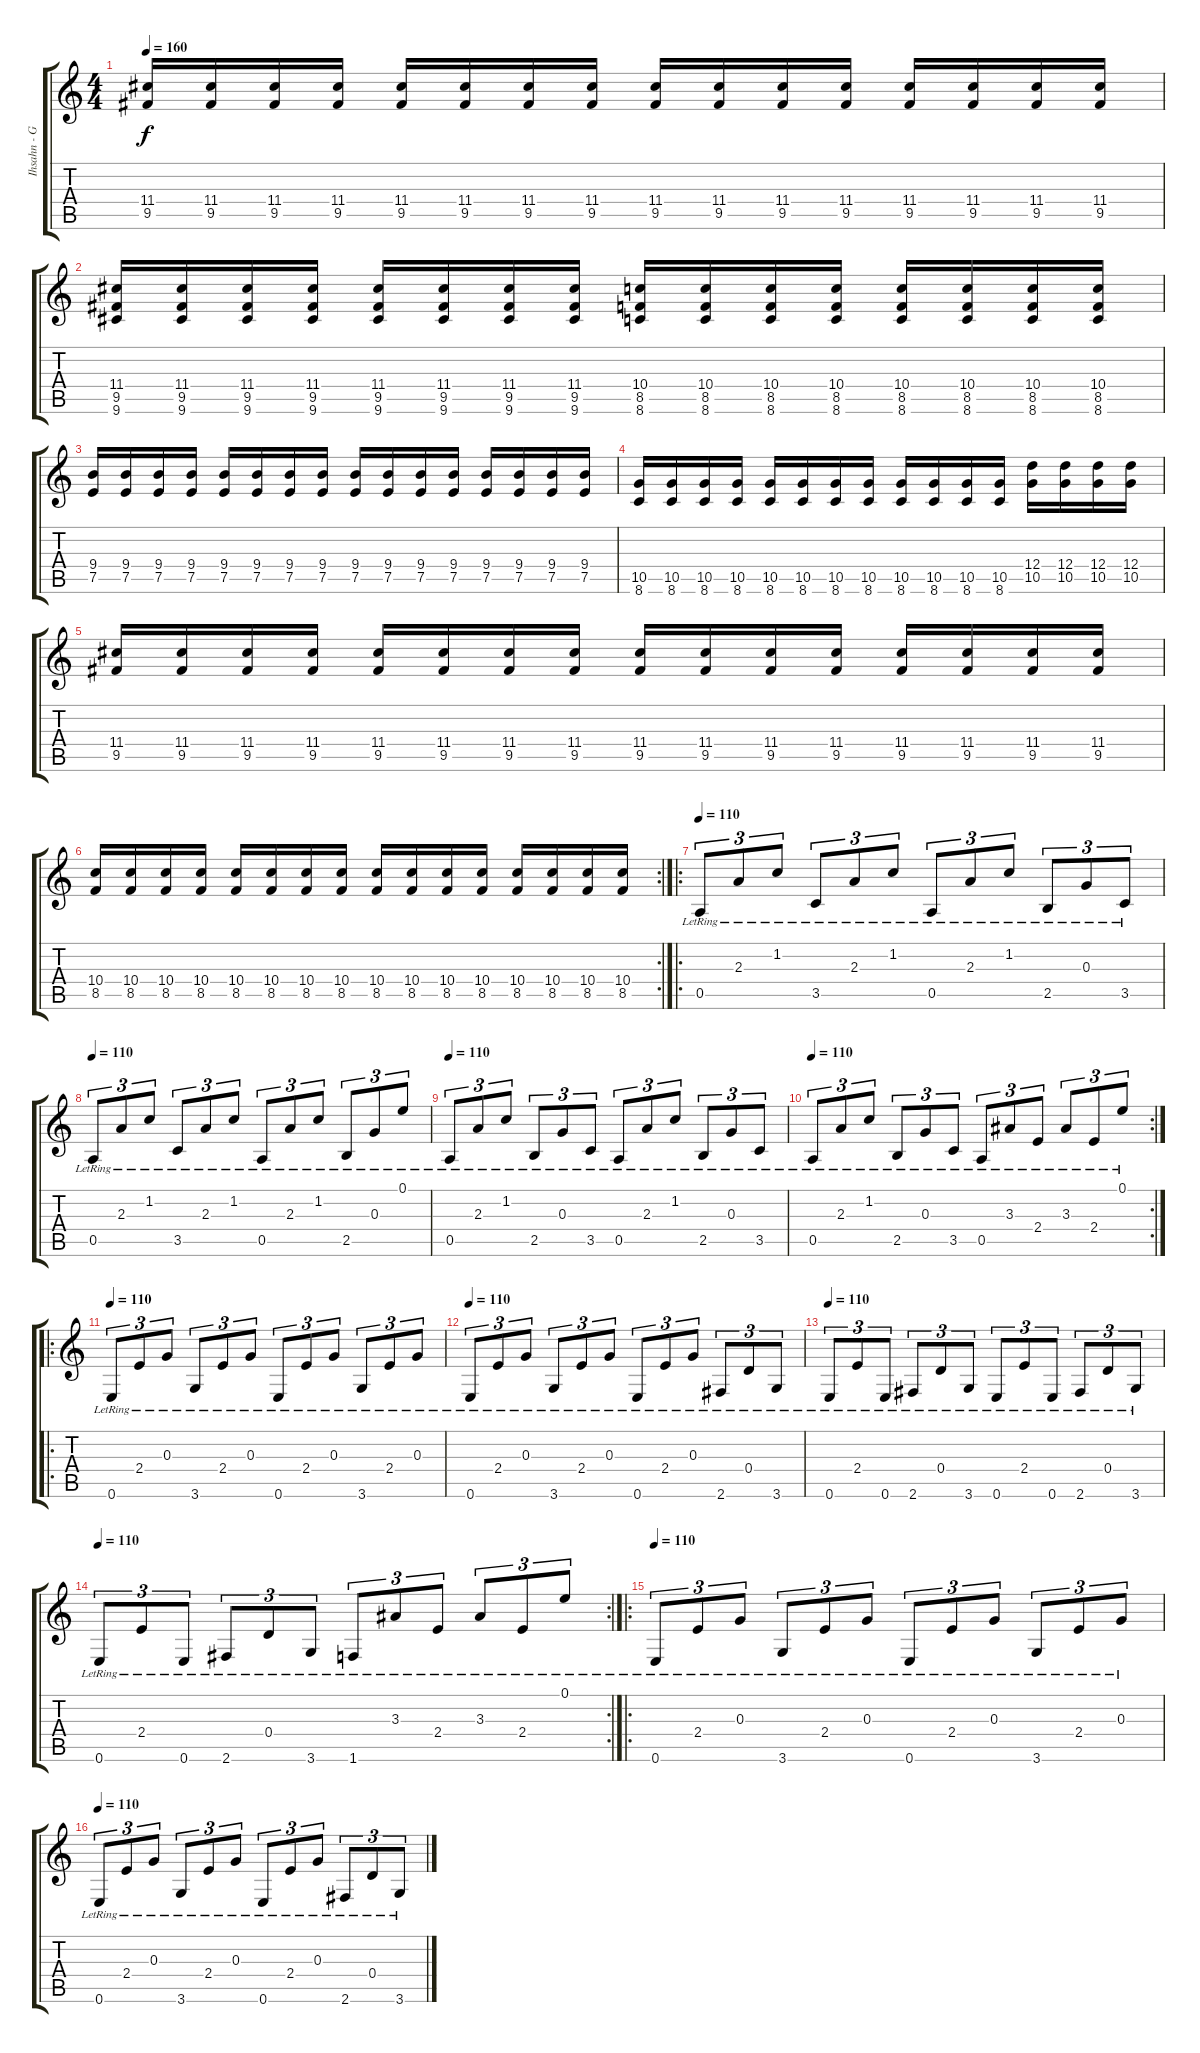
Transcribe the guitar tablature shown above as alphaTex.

\track ("Ihsahn - Guitar" "Ihsahn - G") {instrument distortionguitar}
\staff {score tabs}
\tuning (E4 B3 G3 D3 A2 E2) {hide}
\ts (4 4)
\tempo 160
\clef g2
\ks c
(11.4 9.5).16{dy f} (11.4 9.5).16 (11.4 9.5).16 (11.4 9.5).16 (11.4 9.5).16 (11.4 9.5).16 (11.4 9.5).16 (11.4 9.5).16 (11.4 9.5).16 (11.4 9.5).16 (11.4 9.5).16 (11.4 9.5).16 (11.4 9.5).16 (11.4 9.5).16 (11.4 9.5).16 (11.4 9.5).16 |
(11.4 9.5 9.6).16 (11.4 9.5 9.6).16 (11.4 9.5 9.6).16 (11.4 9.5 9.6).16 (11.4 9.5 9.6).16 (11.4 9.5 9.6).16 (11.4 9.5 9.6).16 (11.4 9.5 9.6).16 (10.4 8.5 8.6).16 (10.4 8.5 8.6).16 (10.4 8.5 8.6).16 (10.4 8.5 8.6).16 (10.4 8.5 8.6).16 (10.4 8.5 8.6).16 (10.4 8.5 8.6).16 (10.4 8.5 8.6).16 |
(9.4 7.5).16 (9.4 7.5).16 (9.4 7.5).16 (9.4 7.5).16 (9.4 7.5).16 (9.4 7.5).16 (9.4 7.5).16 (9.4 7.5).16 (9.4 7.5).16 (9.4 7.5).16 (9.4 7.5).16 (9.4 7.5).16 (9.4 7.5).16 (9.4 7.5).16 (9.4 7.5).16 (9.4 7.5).16 |
(10.5 8.6).16 (10.5 8.6).16 (10.5 8.6).16 (10.5 8.6).16 (10.5 8.6).16 (10.5 8.6).16 (10.5 8.6).16 (10.5 8.6).16 (10.5 8.6).16 (10.5 8.6).16 (10.5 8.6).16 (10.5 8.6).16 (12.4 10.5).16 (12.4 10.5).16 (12.4 10.5).16 (12.4 10.5).16 |
(11.4 9.5).16 (11.4 9.5).16 (11.4 9.5).16 (11.4 9.5).16 (11.4 9.5).16 (11.4 9.5).16 (11.4 9.5).16 (11.4 9.5).16 (11.4 9.5).16 (11.4 9.5).16 (11.4 9.5).16 (11.4 9.5).16 (11.4 9.5).16 (11.4 9.5).16 (11.4 9.5).16 (11.4 9.5).16 |
\rc 2
(10.4 8.5).16 (10.4 8.5).16 (10.4 8.5).16 (10.4 8.5).16 (10.4 8.5).16 (10.4 8.5).16 (10.4 8.5).16 (10.4 8.5).16 (10.4 8.5).16 (10.4 8.5).16 (10.4 8.5).16 (10.4 8.5).16 (10.4 8.5).16 (10.4 8.5).16 (10.4 8.5).16 (10.4 8.5).16 |
\ro
\tempo 110
0.5{lr}.8{tu (3 2)} 2.3{lr}.8{tu (3 2)} 1.2{lr}.8{tu (3 2)} 3.5{lr}.8{tu (3 2)} 2.3{lr}.8{tu (3 2)} 1.2{lr}.8{tu (3 2)} 0.5{lr}.8{tu (3 2)} 2.3{lr}.8{tu (3 2)} 1.2{lr}.8{tu (3 2)} 2.5{lr}.8{tu (3 2)} 0.3{lr}.8{tu (3 2)} 3.5{lr}.8{tu (3 2)} |
\tempo 110
0.5{lr}.8{tu (3 2)} 2.3{lr}.8{tu (3 2)} 1.2{lr}.8{tu (3 2)} 3.5{lr}.8{tu (3 2)} 2.3{lr}.8{tu (3 2)} 1.2{lr}.8{tu (3 2)} 0.5{lr}.8{tu (3 2)} 2.3{lr}.8{tu (3 2)} 1.2{lr}.8{tu (3 2)} 2.5{lr}.8{tu (3 2)} 0.3{lr}.8{tu (3 2)} 0.1{lr}.8{tu (3 2)} |
\tempo 110
0.5{lr}.8{tu (3 2)} 2.3{lr}.8{tu (3 2)} 1.2{lr}.8{tu (3 2)} 2.5{lr}.8{tu (3 2)} 0.3{lr}.8{tu (3 2)} 3.5{lr}.8{tu (3 2)} 0.5{lr}.8{tu (3 2)} 2.3{lr}.8{tu (3 2)} 1.2{lr}.8{tu (3 2)} 2.5{lr}.8{tu (3 2)} 0.3{lr}.8{tu (3 2)} 3.5{lr}.8{tu (3 2)} |
\rc 2
\tempo 110
0.5{lr}.8{tu (3 2)} 2.3{lr}.8{tu (3 2)} 1.2{lr}.8{tu (3 2)} 2.5{lr}.8{tu (3 2)} 0.3{lr}.8{tu (3 2)} 3.5{lr}.8{tu (3 2)} 0.5{lr}.8{tu (3 2)} 3.3{lr}.8{tu (3 2)} 2.4{lr}.8{tu (3 2)} 3.3{lr}.8{tu (3 2)} 2.4{lr}.8{tu (3 2)} 0.1{lr}.8{tu (3 2)} |
\ro
\tempo 110
0.6{lr}.8{tu (3 2)} 2.4{lr}.8{tu (3 2)} 0.3{lr}.8{tu (3 2)} 3.6{lr}.8{tu (3 2)} 2.4{lr}.8{tu (3 2)} 0.3{lr}.8{tu (3 2)} 0.6{lr}.8{tu (3 2)} 2.4{lr}.8{tu (3 2)} 0.3{lr}.8{tu (3 2)} 3.6{lr}.8{tu (3 2)} 2.4{lr}.8{tu (3 2)} 0.3{lr}.8{tu (3 2)} |
\tempo 110
0.6{lr}.8{tu (3 2)} 2.4{lr}.8{tu (3 2)} 0.3{lr}.8{tu (3 2)} 3.6{lr}.8{tu (3 2)} 2.4{lr}.8{tu (3 2)} 0.3{lr}.8{tu (3 2)} 0.6{lr}.8{tu (3 2)} 2.4{lr}.8{tu (3 2)} 0.3{lr}.8{tu (3 2)} 2.6{lr}.8{tu (3 2)} 0.4{lr}.8{tu (3 2)} 3.6{lr}.8{tu (3 2)} |
\tempo 110
0.6{lr}.8{tu (3 2)} 2.4{lr}.8{tu (3 2)} 0.6{lr}.8{tu (3 2)} 2.6{lr}.8{tu (3 2)} 0.4{lr}.8{tu (3 2)} 3.6{lr}.8{tu (3 2)} 0.6{lr}.8{tu (3 2)} 2.4{lr}.8{tu (3 2)} 0.6{lr}.8{tu (3 2)} 2.6{lr}.8{tu (3 2)} 0.4{lr}.8{tu (3 2)} 3.6{lr}.8{tu (3 2)} |
\rc 2
\tempo 110
0.6{lr}.8{tu (3 2)} 2.4{lr}.8{tu (3 2)} 0.6{lr}.8{tu (3 2)} 2.6{lr}.8{tu (3 2)} 0.4{lr}.8{tu (3 2)} 3.6{lr}.8{tu (3 2)} 1.6{lr}.8{tu (3 2)} 3.3{lr}.8{tu (3 2)} 2.4{lr}.8{tu (3 2)} 3.3{lr}.8{tu (3 2)} 2.4{lr}.8{tu (3 2)} 0.1{lr}.8{tu (3 2)} |
\ro
\tempo 110
0.6{lr}.8{tu (3 2)} 2.4{lr}.8{tu (3 2)} 0.3{lr}.8{tu (3 2)} 3.6{lr}.8{tu (3 2)} 2.4{lr}.8{tu (3 2)} 0.3{lr}.8{tu (3 2)} 0.6{lr}.8{tu (3 2)} 2.4{lr}.8{tu (3 2)} 0.3{lr}.8{tu (3 2)} 3.6{lr}.8{tu (3 2)} 2.4{lr}.8{tu (3 2)} 0.3{lr}.8{tu (3 2)} |
\tempo 110
0.6{lr}.8{tu (3 2)} 2.4{lr}.8{tu (3 2)} 0.3{lr}.8{tu (3 2)} 3.6{lr}.8{tu (3 2)} 2.4{lr}.8{tu (3 2)} 0.3{lr}.8{tu (3 2)} 0.6{lr}.8{tu (3 2)} 2.4{lr}.8{tu (3 2)} 0.3{lr}.8{tu (3 2)} 2.6{lr}.8{tu (3 2)} 0.4{lr}.8{tu (3 2)} 3.6{lr}.8{tu (3 2)}
